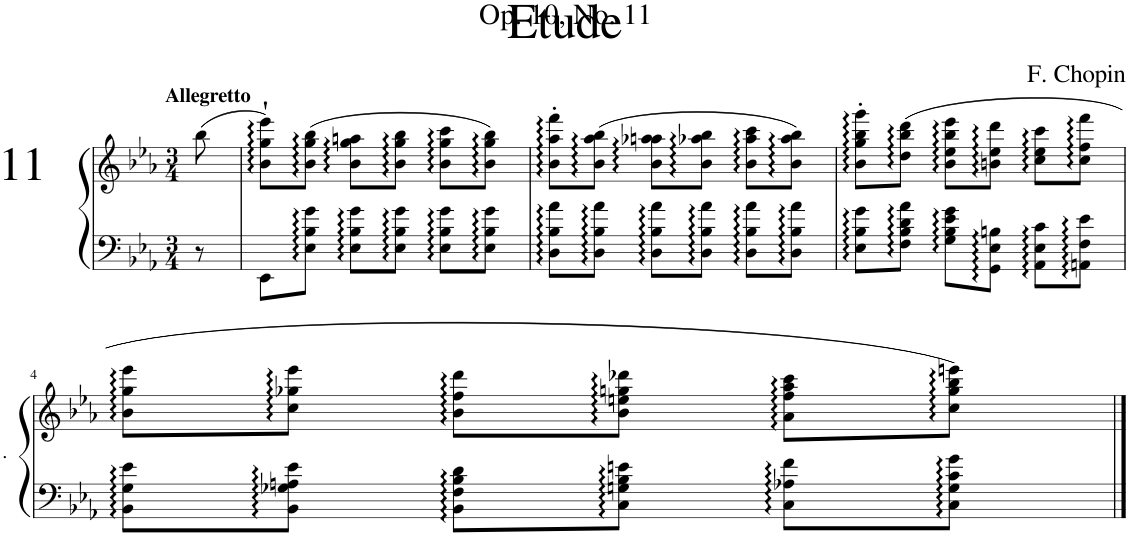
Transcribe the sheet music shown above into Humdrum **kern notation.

**kern	**kern
*part1	*part1
*staff2	*staff1
*I"Piano	*
*clefF4	*clefG2
*k[b-e-a-]	*k[b-e-a-]
*M3/4	*M3/4
=	=
!	!LO:TX:a:B:t=Allegretto
8r	(8bb-\
=1	=1
8EE-\L	8b-\::` 8gg\::` 8eee-\::`L)
8E-\:: 8B-\:: 8g\::J	(8b-\:: 8gg\:: 8bb-\::J
8E-\:: 8B-\:: 8g\::L	8b-\:: 8gg\:: 8aan\::L
8E-\:: 8B-\:: 8g\::J	8b-\:: 8gg\:: 8bb-\::J
8E-\:: 8B-\:: 8g\::L	8b-\:: 8gg\:: 8ccc\::L
8E-\:: 8B-\:: 8g\::J	8b-\:: 8gg\:: 8bb-\::J)
=2	=2
8D\:: 8B-\:: 8a-\::L	8b-\::' 8aa-\::' 8fff\::'L
8D\:: 8B-\:: 8a-\::J	(8b-\:: 8aa-\:: 8bb-\::J
8D\:: 8B-\:: 8a-\::L	8b-\:: 8aa-X\:: 8aan\::L
8D\:: 8B-\:: 8a-\::J	8b-\:: 8aa-X\:: 8bb-\::J
8D\:: 8B-\:: 8a-\::L	8b-\:: 8aa-\:: 8ccc\::L
8D\:: 8B-\:: 8a-\::J	8b-\:: 8aa-\:: 8bb-\::J)
=3	=3
8E-\:: 8B-\:: 8g\::L	8b-\::' 8gg\::' 8bb-\::' 8ggg\::'L
8F\:: 8B-\:: 8d\:: 8a-\::J	(8dd\:: 8bb-\:: 8ddd\::J
8G\:: 8B-\:: 8e-\:: 8g\::L	8b-\:: 8ee-\:: 8bb-\:: 8eee-\::L
8GG\:: 8E-\:: 8Bn\::J	8bn\:: 8ee-\:: 8ddd\::J
8AA-\:: 8E-\:: 8c\::L	8cc\:: 8ee-\:: 8ccc\::L
8AAn\:: 8F\:: 8e-\::J	8cc\:: 8ff\:: 8fff\::J
!!LO:LB:g=z
=4	=4
8BB-\:: 8G\:: 8e-\::L	8b-\:: 8gg\:: 8eee-\::L
8BB-\:: 8G-X\:: 8An\:: 8e-\::J	8cc\:: 8gg-X\:: 8eee-\::J
8BB-\:: 8F\:: 8B-\:: 8d\::L	8b-\:: 8ff\:: 8ddd\::L
8C\:: 8Gn\:: 8B-\:: 8en\::J	8b-\:: 8een\:: 8ggn\:: 8ddd-X\::J
8C\:: 8A-X\:: 8f\::L	8a-\:: 8ff\:: 8aa-\:: 8ccc\::L
8C\:: 8G\:: 8c\:: 8g\::J	8cc\:: 8gg\:: 8bb-\:: 8eeen\::J)
==	==
*-	*-
